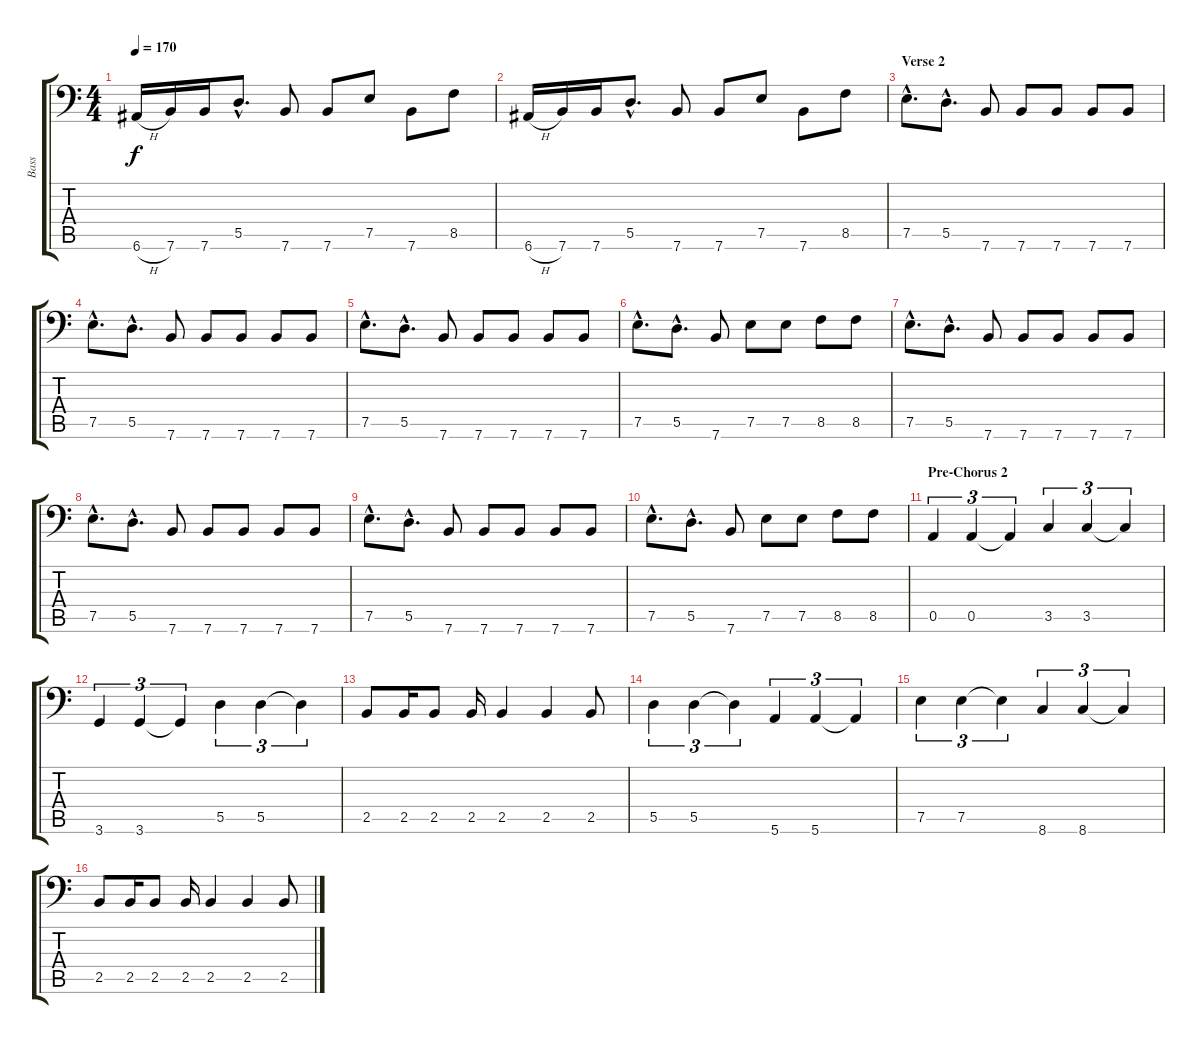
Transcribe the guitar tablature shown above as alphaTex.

\track ("Bass" "Bass") {instrument electricbasspick}
\staff {score tabs}
\tuning (E3 B2 G2 D2 A1 E1) {hide}
\ts (4 4)
\tempo 170
\clef f4
\ks c
6.6{h}.16{dy f} 7.6.16 7.6.16 5.5{hac}.8{d} 7.6.8 7.6.8 7.5.8 7.6.8 8.5.8 |
6.6{h}.16 7.6.16 7.6.16 5.5{hac}.8{d} 7.6.8 7.6.8 7.5.8 7.6.8 8.5.8 |
\section ("" "Verse 2")
7.5{hac}.8{d} 5.5{hac}.8{d} 7.6.8 7.6.8 7.6.8 7.6.8 7.6.8 |
7.5{hac}.8{d} 5.5{hac}.8{d} 7.6.8 7.6.8 7.6.8 7.6.8 7.6.8 |
7.5{hac}.8{d} 5.5{hac}.8{d} 7.6.8 7.6.8 7.6.8 7.6.8 7.6.8 |
7.5{hac}.8{d} 5.5{hac}.8{d} 7.6.8 7.5.8 7.5.8 8.5.8 8.5.8 |
7.5{hac}.8{d} 5.5{hac}.8{d} 7.6.8 7.6.8 7.6.8 7.6.8 7.6.8 |
7.5{hac}.8{d} 5.5{hac}.8{d} 7.6.8 7.6.8 7.6.8 7.6.8 7.6.8 |
7.5{hac}.8{d} 5.5{hac}.8{d} 7.6.8 7.6.8 7.6.8 7.6.8 7.6.8 |
7.5{hac}.8{d} 5.5{hac}.8{d} 7.6.8 7.5.8 7.5.8 8.5.8 8.5.8 |
\section ("" "Pre-Chorus 2")
0.5.4{tu (3 2)} 0.5.4{tu (3 2)} 0.5{t}.4{tu (3 2)} 3.5.4{tu (3 2)} 3.5.4{tu (3 2)} 3.5{t}.4{tu (3 2)} |
3.6.4{tu (3 2)} 3.6.4{tu (3 2)} 3.6{t}.4{tu (3 2)} 5.5.4{tu (3 2)} 5.5.4{tu (3 2)} 5.5{t}.4{tu (3 2)} |
2.5.8 2.5.16 2.5.8 2.5.16 2.5.4 2.5.4 2.5.8 |
5.5.4{tu (3 2)} 5.5.4{tu (3 2)} 5.5{t}.4{tu (3 2)} 5.6.4{tu (3 2)} 5.6.4{tu (3 2)} 5.6{t}.4{tu (3 2)} |
7.5.4{tu (3 2)} 7.5.4{tu (3 2)} 7.5{t}.4{tu (3 2)} 8.6.4{tu (3 2)} 8.6.4{tu (3 2)} 8.6{t}.4{tu (3 2)} |
2.5.8 2.5.16 2.5.8 2.5.16 2.5.4 2.5.4 2.5.8
